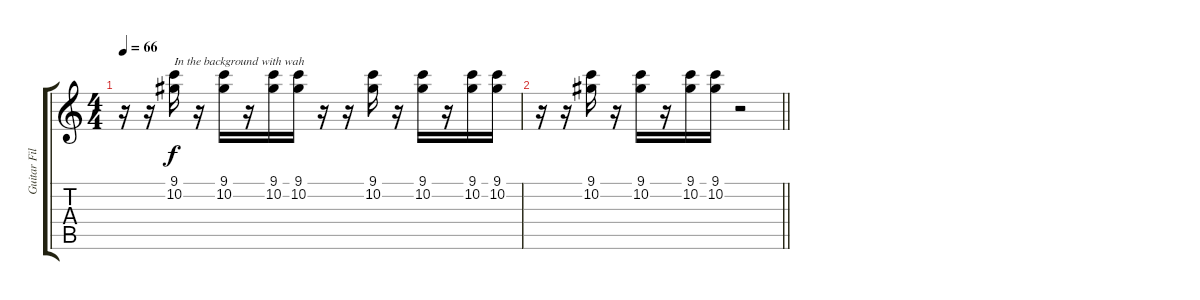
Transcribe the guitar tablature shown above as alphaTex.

\track ("Guitar Fill-ins" "Guitar Fil") {instrument distortionguitar}
\staff {score tabs}
\tuning (Eb4 Bb3 Gb3 Db3 Ab2 Eb2) {hide}
\ts (4 4)
\tempo 66
\clef g2
\ks c
r.16{dy f} r.16 (9.1 10.2).16{txt "In the background with wah" volume 10} r.16 (9.1 10.2).16 r.16 (9.1 10.2).16 (9.1 10.2).16 r.16 r.16 (9.1 10.2).16 r.16 (9.1 10.2).16 r.16 (9.1 10.2).16 (9.1 10.2).16 |
\barLineRight lightlight
r.16 r.16 (9.1 10.2).16 r.16 (9.1 10.2).16 r.16 (9.1 10.2).16 (9.1 10.2).16 r.2
